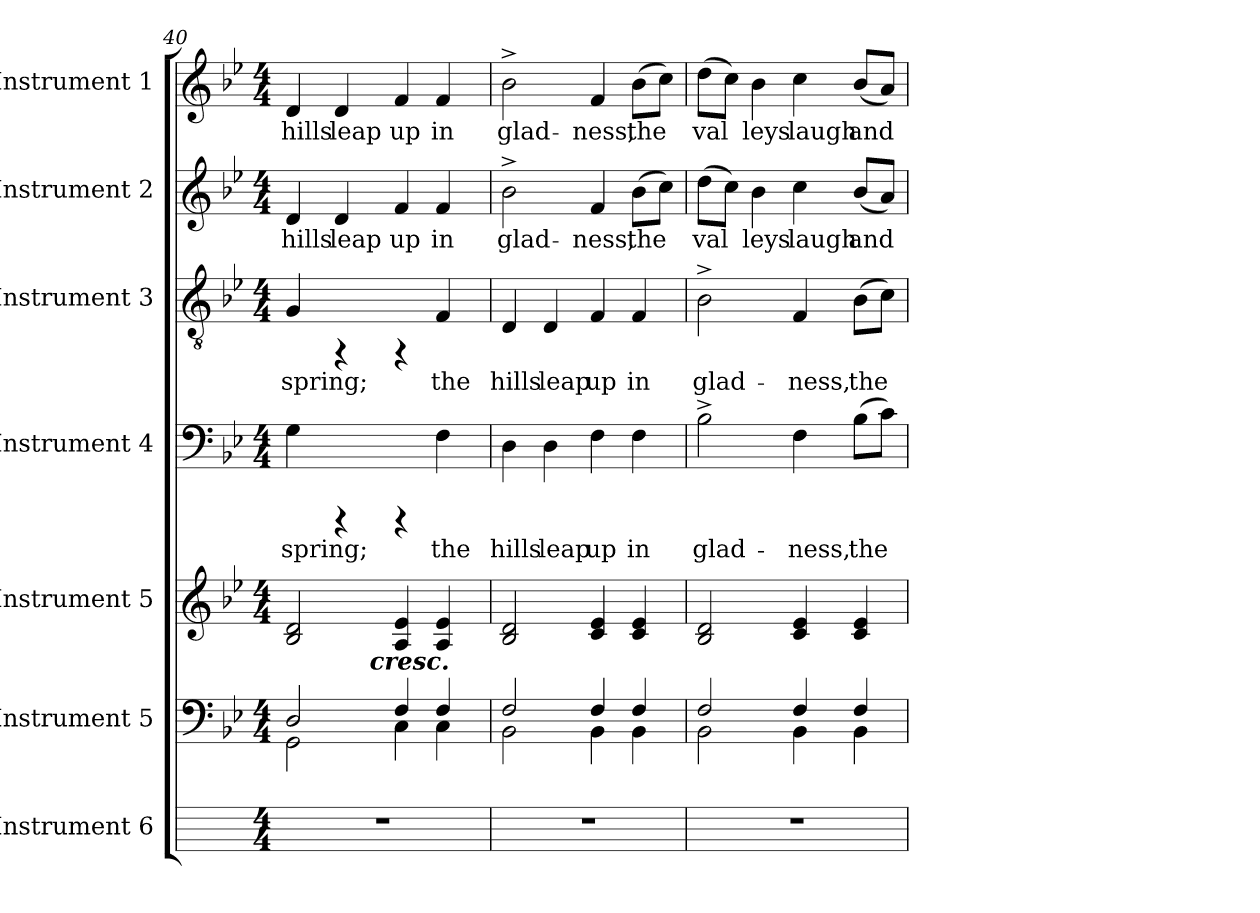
**kern	**kern	**kern	**kern	**text	**kern	**text	**kern	**text	**kern	**text
*part7	*part6	*part5	*part4	*part4	*part3	*part3	*part2	*part2	*part1	*part1
*staff7	*staff6	*staff5	*staff4	*staff4	*staff3	*staff3	*staff2	*staff2	*staff1	*staff1
*I"Instrument 6	*I"Instrument 5	*I"Instrument 5	*I"Instrument 4	*	*I"Instrument 3	*	*I"Instrument 2	*	*I"Instrument 1	*
*	*clefF4	*clefG2	*clefF4	*	*clefGv2	*	*clefG2	*	*clefG2	*
*k[]	*k[b-e-]	*k[b-e-]	*k[b-e-]	*	*k[b-e-]	*	*k[b-e-]	*	*k[b-e-]	*
*C:	*B-:	*B-:	*B-:	*	*B-:	*	*B-:	*	*B-:	*
*M4/4	*M4/4	*M4/4	*M4/4	*	*M4/4	*	*M4/4	*	*M4/4	*
=40	=40	=40	=40	=40	=40	=40	=40	=40	=40	=40
*	*^	*	*	*	*	*	*	*	*	*
!	!	!	!	!	!LO:LY:b:cj	!	!LO:LY:b:cj	!	!LO:LY:b:cj	!	!LO:LY:b:cj
*	*	*^	*	*	*	*	*	*	*	*	*
1r	2D/	2GG\	4ryy	2d/ 2B-/	4G\	spring;	4G/	spring;	4d/	hills	4d/	hills
!	!	!	!	!	!	!	!	!	!	!LO:LY:b:cj	!	!LO:LY:b:cj
.	.	.	8ryy	.	4rCCC	.	4rFF	.	4d/	leap	4d/	leap
.	.	.	64ryy	.	.	.	.	.	.	.	.	.
!	!	!	!LO:TX:a:Bi:t=cresc.	!	!	!	!	!	!	!	!	!
.	.	.	2ryy	.	.	.	.	.	.	.	.	.
!	!	!	!	!	!	!	!	!	!	!LO:LY:b:cj	!	!LO:LY:b:cj
.	4F/	4C\	.	4A/ 4e-/	4rCCC	.	4rFF	.	4f/	up	4f/	up
!	!	!	!	!	!	!LO:LY:b:cj	!	!LO:LY:b:cj	!	!LO:LY:b:cj	!	!LO:LY:b:cj
.	4F/	4C\	.	4e-/ 4A/	4F\	the	4F/	the	4f/	in	4f/	in
.	.	.	16..ryy	.	.	.	.	.	.	.	.	.
=41	=41	=41	=41	=41	=41	=41	=41	=41	=41	=41	=41	=41
!	!	!	!	!	!	!LO:LY:b:cj	!	!LO:LY:b:cj	!	!LO:LY:b:cj	!	!LO:LY:b:cj
*	*	*v	*v	*	*	*	*	*	*	*	*	*
1r	2F/	2BB-\	2d/ 2B-/	4D\	hills	4D/	hills	2b-^>\	glad-	2b-^>\	glad-
!	!	!	!	!	!LO:LY:b:cj	!	!LO:LY:b:cj	!	!	!	!
.	.	.	.	4D\	leap	4D/	leap	.	.	.	.
!	!	!	!	!	!LO:LY:b:cj	!	!LO:LY:b:cj	!	!LO:LY:b:cj	!	!LO:LY:b:cj
.	4F/	4BB-\	4c/ 4e-/	4F\	up	4F/	up	4f/	-ness,	4f/	-ness,
!	!	!	!	!	!LO:LY:b:cj	!	!LO:LY:b:cj	!	!LO:LY:b:cj	!	!LO:LY:b:cj
.	4F/	4BB-\	4c/ 4e-/	4F\	in	4F/	in	(>8b-\L	the	(>8b-\L	the
!	!	!	!	!	!	!	!	!	!LO:LY:b:cj	!	!LO:LY:b:cj
.	.	.	.	.	.	.	.	8cc\J)	.	8cc\J)	.
!!LO:PB:g=z
=42	=42	=42	=42	=42	=42	=42	=42	=42	=42	=42	=42
!	!	!	!	!	!LO:LY:b:cj	!	!LO:LY:b:cj	!	!LO:LY:b:cj	!	!LO:LY:b:cj
1r	2F/	2BB-\	2B-/ 2d/	2B-^>\	glad-	2B-^>\	glad-	(>8dd\L	val-	(>8dd\L	val-
!	!	!	!	!	!	!	!	!	!LO:LY:b:cj	!	!LO:LY:b:cj
.	.	.	.	.	.	.	.	8cc\J)	--	8cc\J)	--
!	!	!	!	!	!	!	!	!	!LO:LY:b:cj	!	!LO:LY:b:cj
.	.	.	.	.	.	.	.	4b-\	-leys	4b-\	-leys
!	!	!	!	!	!LO:LY:b:cj	!	!LO:LY:b:cj	!	!LO:LY:b:cj	!	!LO:LY:b:cj
.	4F/	4BB-\	4c/ 4e-/	4F\	-ness,	4F/	-ness,	4cc\	laugh	4cc\	laugh
!	!	!	!	!	!LO:LY:b:cj	!	!LO:LY:b:cj	!	!LO:LY:b:cj	!	!LO:LY:b:cj
.	4F/	4BB-\	4e-/ 4c/	(>8B-\L	the	(>8B-\L	the	(<8b-/L	and	(<8b-/L	and
!	!	!	!	!	!LO:LY:b:cj	!	!LO:LY:b:cj	!	!LO:LY:b:cj	!	!LO:LY:b:cj
.	.	.	.	8c\J)	.	8c\J)	.	8a/J)	.	8a/J)	.
*	*v	*v	*	*	*	*	*	*	*	*	*
=	=	=	=	=	=	=	=	=	=	=
*-	*-	*-	*-	*-	*-	*-	*-	*-	*-	*-
